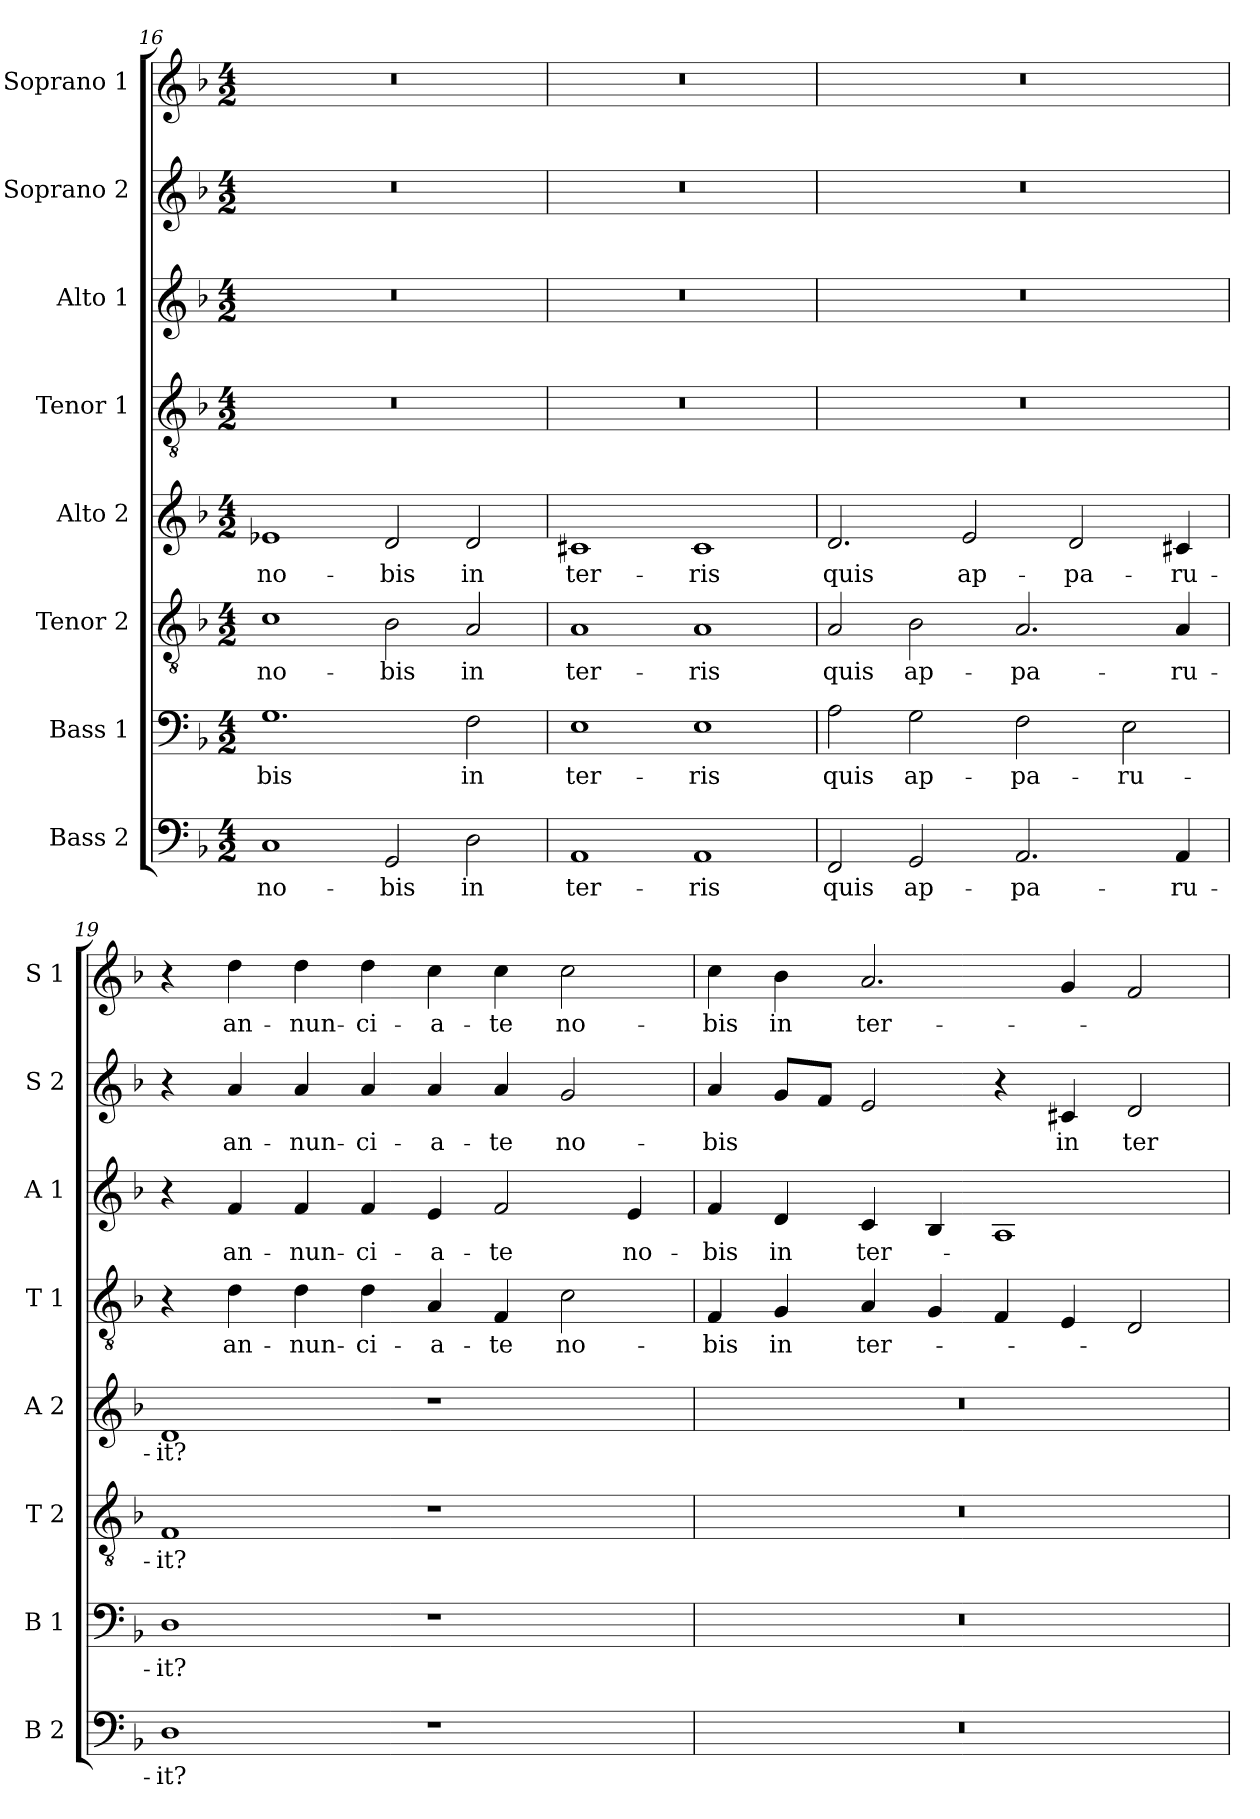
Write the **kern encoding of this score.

**kern	**text	**kern	**text	**kern	**text	**kern	**text	**kern	**text	**kern	**text	**kern	**text	**kern	**text
*part8	*part8	*part7	*part7	*part6	*part6	*part5	*part5	*part4	*part4	*part3	*part3	*part2	*part2	*part1	*part1
*staff8	*staff8	*staff7	*staff7	*staff6	*staff6	*staff5	*staff5	*staff4	*staff4	*staff3	*staff3	*staff2	*staff2	*staff1	*staff1
*I"Bass 2	*	*I"Bass 1	*	*I"Tenor 2	*	*I"Alto 2	*	*I"Tenor 1	*	*I"Alto 1	*	*I"Soprano 2	*	*I"Soprano 1	*
*I'B 2	*	*I'B 1	*	*I'T 2	*	*I'A 2	*	*I'T 1	*	*I'A 1	*	*I'S 2	*	*I'S 1	*
*clefF4	*	*clefF4	*	*clefGv2	*	*clefG2	*	*clefGv2	*	*clefG2	*	*clefG2	*	*clefG2	*
*k[b-]	*	*k[b-]	*	*k[b-]	*	*k[b-]	*	*k[b-]	*	*k[b-]	*	*k[b-]	*	*k[b-]	*
*F:	*	*F:	*	*F:	*	*F:	*	*F:	*	*F:	*	*F:	*	*F:	*
*M4/2	*	*M4/2	*	*M4/2	*	*M4/2	*	*M4/2	*	*M4/2	*	*M4/2	*	*M4/2	*
=16	=16	=16	=16	=16	=16	=16	=16	=16	=16	=16	=16	=16	=16	=16	=16
!	!LO:LY:b	!	!LO:LY:b	!	!LO:LY:b	!	!LO:LY:b	!	!	!	!	!	!	!	!
1C	no-	1.G	-bis	1c	no-	1e-X	no-	0r	.	0r	.	0r	.	0r	.
!	!LO:LY:b	!	!	!	!LO:LY:b	!	!LO:LY:b	!	!	!	!	!	!	!	!
2GG/	-bis	.	.	2B-\	-bis	2d/	-bis	.	.	.	.	.	.	.	.
!	!LO:LY:b	!	!LO:LY:b	!	!LO:LY:b	!	!LO:LY:b	!	!	!	!	!	!	!	!
2D\	in	2F\	in	2A/	in	2d/	in	.	.	.	.	.	.	.	.
!!LO:PB:g=z
=17	=17	=17	=17	=17	=17	=17	=17	=17	=17	=17	=17	=17	=17	=17	=17
!	!LO:LY:b	!	!LO:LY:b	!	!LO:LY:b	!	!LO:LY:b	!	!	!	!	!	!	!	!
1AA	ter-	1E	ter-	1A	ter-	1c#X	ter-	0r	.	0r	.	0r	.	0r	.
!	!LO:LY:b	!	!LO:LY:b	!	!LO:LY:b	!	!LO:LY:b	!	!	!	!	!	!	!	!
1AA	-ris	1E	-ris	1A	-ris	1c#	-ris	.	.	.	.	.	.	.	.
=18	=18	=18	=18	=18	=18	=18	=18	=18	=18	=18	=18	=18	=18	=18	=18
!	!LO:LY:b	!	!LO:LY:b	!	!LO:LY:b	!	!LO:LY:b	!	!	!	!	!	!	!	!
2FF/	quis	2A\	quis	2A/	quis	2.d/	quis	0r	.	0r	.	0r	.	0r	.
!	!LO:LY:b	!	!LO:LY:b	!	!LO:LY:b	!	!	!	!	!	!	!	!	!	!
2GG/	ap-	2G\	ap-	2B-\	ap-	.	.	.	.	.	.	.	.	.	.
!	!	!	!	!	!	!	!LO:LY:b	!	!	!	!	!	!	!	!
.	.	.	.	.	.	2e/	ap-	.	.	.	.	.	.	.	.
!	!LO:LY:b	!	!LO:LY:b	!	!LO:LY:b	!	!	!	!	!	!	!	!	!	!
2.AA/	-pa-	2F\	-pa-	2.A/	-pa-	.	.	.	.	.	.	.	.	.	.
!	!	!	!	!	!	!	!LO:LY:b	!	!	!	!	!	!	!	!
.	.	.	.	.	.	2d/	-pa-	.	.	.	.	.	.	.	.
!	!	!	!LO:LY:b	!	!	!	!	!	!	!	!	!	!	!	!
.	.	2E\	-ru-	.	.	.	.	.	.	.	.	.	.	.	.
!	!LO:LY:b	!	!	!	!LO:LY:b	!	!LO:LY:b	!	!	!	!	!	!	!	!
4AA/	-ru-	.	.	4A/	-ru-	4c#X/	-ru-	.	.	.	.	.	.	.	.
=19	=19	=19	=19	=19	=19	=19	=19	=19	=19	=19	=19	=19	=19	=19	=19
!	!LO:LY:b	!	!LO:LY:b	!	!LO:LY:b	!	!LO:LY:b	!	!	!	!	!	!	!	!
1D	-it?	1D	-it?	1F	-it?	1d	-it?	4r	.	4r	.	4r	.	4r	.
!	!	!	!	!	!	!	!	!	!LO:LY:b	!	!LO:LY:b	!	!LO:LY:b	!	!LO:LY:b
.	.	.	.	.	.	.	.	4d\	an-	4f/	an-	4a/	an-	4dd\	an-
!	!	!	!	!	!	!	!	!	!LO:LY:b	!	!LO:LY:b	!	!LO:LY:b	!	!LO:LY:b
.	.	.	.	.	.	.	.	4d\	-nun-	4f/	-nun-	4a/	-nun-	4dd\	-nun-
!	!	!	!	!	!	!	!	!	!LO:LY:b	!	!LO:LY:b	!	!LO:LY:b	!	!LO:LY:b
.	.	.	.	.	.	.	.	4d\	-ci-	4f/	-ci-	4a/	-ci-	4dd\	-ci-
!	!	!	!	!	!	!	!	!	!LO:LY:b	!	!LO:LY:b	!	!LO:LY:b	!	!LO:LY:b
1r	.	1r	.	1r	.	1r	.	4A/	-a-	4e/	-a-	4a/	-a-	4cc\	-a-
!	!	!	!	!	!	!	!	!	!LO:LY:b	!	!LO:LY:b	!	!LO:LY:b	!	!LO:LY:b
.	.	.	.	.	.	.	.	4F/	-te	2f/	-te	4a/	-te	4cc\	-te
!	!	!	!	!	!	!	!	!	!LO:LY:b	!	!	!	!LO:LY:b	!	!LO:LY:b
.	.	.	.	.	.	.	.	2c\	no-	.	.	2g/	no-	2cc\	no-
!	!	!	!	!	!	!	!	!	!	!	!LO:LY:b	!	!	!	!
.	.	.	.	.	.	.	.	.	.	4e/	no-	.	.	.	.
=20	=20	=20	=20	=20	=20	=20	=20	=20	=20	=20	=20	=20	=20	=20	=20
!	!	!	!	!	!	!	!	!	!LO:LY:b	!	!LO:LY:b	!	!LO:LY:b	!	!LO:LY:b
0r	.	0r	.	0r	.	0r	.	4F/	-bis	4f/	-bis	4a/	-bis	4cc\	-bis
!	!	!	!	!	!	!	!	!	!LO:LY:b	!	!LO:LY:b	!	!	!	!LO:LY:b
.	.	.	.	.	.	.	.	4G/	in	4d/	in	8g/L	.	4b-\	in
.	.	.	.	.	.	.	.	.	.	.	.	8f/J	.	.	.
!	!	!	!	!	!	!	!	!	!LO:LY:b	!	!LO:LY:b	!	!	!	!LO:LY:b
.	.	.	.	.	.	.	.	4A/	ter-	4c/	ter-	2e/	.	2.a/	ter-
.	.	.	.	.	.	.	.	4G/	.	4B-/	.	.	.	.	.
.	.	.	.	.	.	.	.	4F/	.	1A	.	4r	.	.	.
!	!	!	!	!	!	!	!	!	!	!	!	!	!LO:LY:b	!	!
.	.	.	.	.	.	.	.	4E/	.	.	.	4c#X/	in	4g/	.
!	!	!	!	!	!	!	!	!	!	!	!	!	!LO:LY:b	!	!
.	.	.	.	.	.	.	.	2D/	.	.	.	2d/	ter-	2f/	.
=	=	=	=	=	=	=	=	=	=	=	=	=	=	=	=
*-	*-	*-	*-	*-	*-	*-	*-	*-	*-	*-	*-	*-	*-	*-	*-
